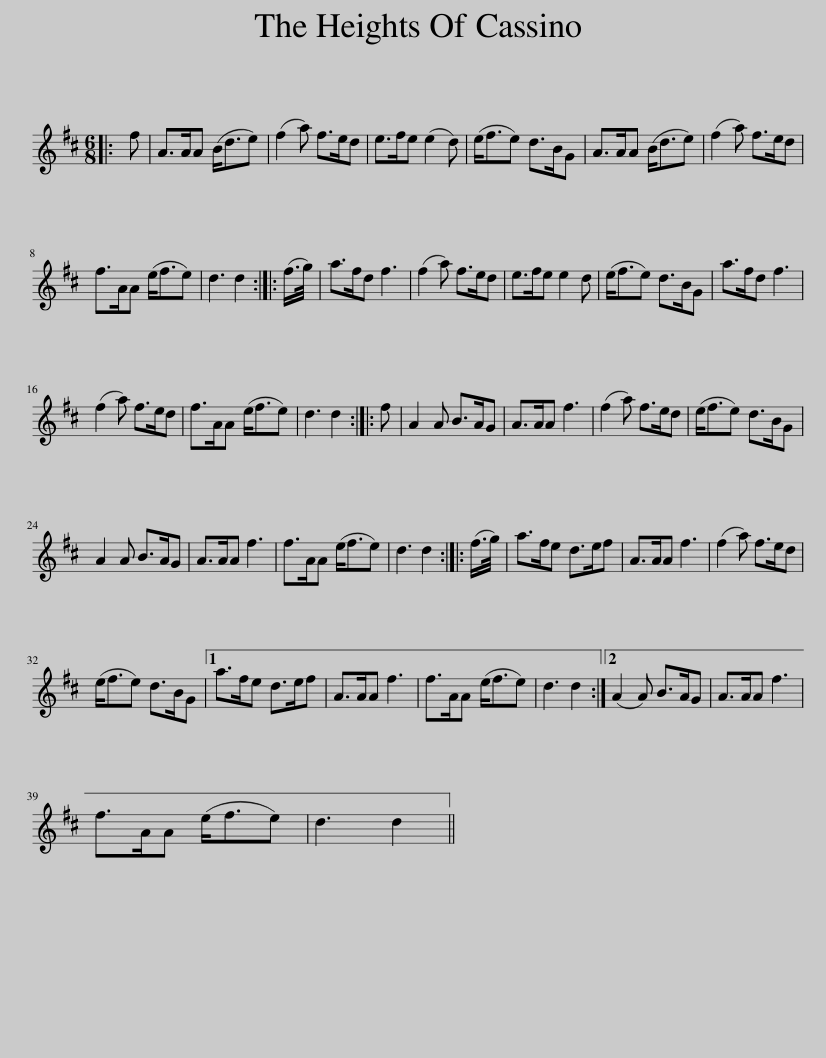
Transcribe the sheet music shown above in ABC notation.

X:1
L:1/8
M:6/8
I:linebreak $
K:D
V:1 treble
V:1
|: f | A>AA (B<de) | (f2 a) f>ed | e>fe (e2 d) | (e<fe) d>BG | %5
 A>AA (B<de) | (f2 a) f>ed |$ f>AA (e<fe) | d3 d2 :: (f/>g/) | %10
 a>fd f3 | (f2 a) f>ed | e>fe e2 d | (e<fe) d>BG | a>fd f3 |$ %15
 (f2 a) f>ed | f>AA (e<fe) | d3 d2 :: f | A2 A B>AG | %20
 A>AA f3 | (f2 a) f>ed | (e<fe) d>BG |$ A2 A B>AG | A>AA f3 | %25
 f>AA (e<fe) | d3 d2 :: (f/>g/) | a>fe d>ef | A>AA f3 | %30
 (f2 a) f>ed |$ (e<fe) d>BG |1 a>fe d>ef | A>AA f3 | f>AA (e<fe) | %35
 d3 d2 :|2 (A2 A) B>AG | A>AA f3 |$ f>AA (e<fe) | d3 d2 || %40
